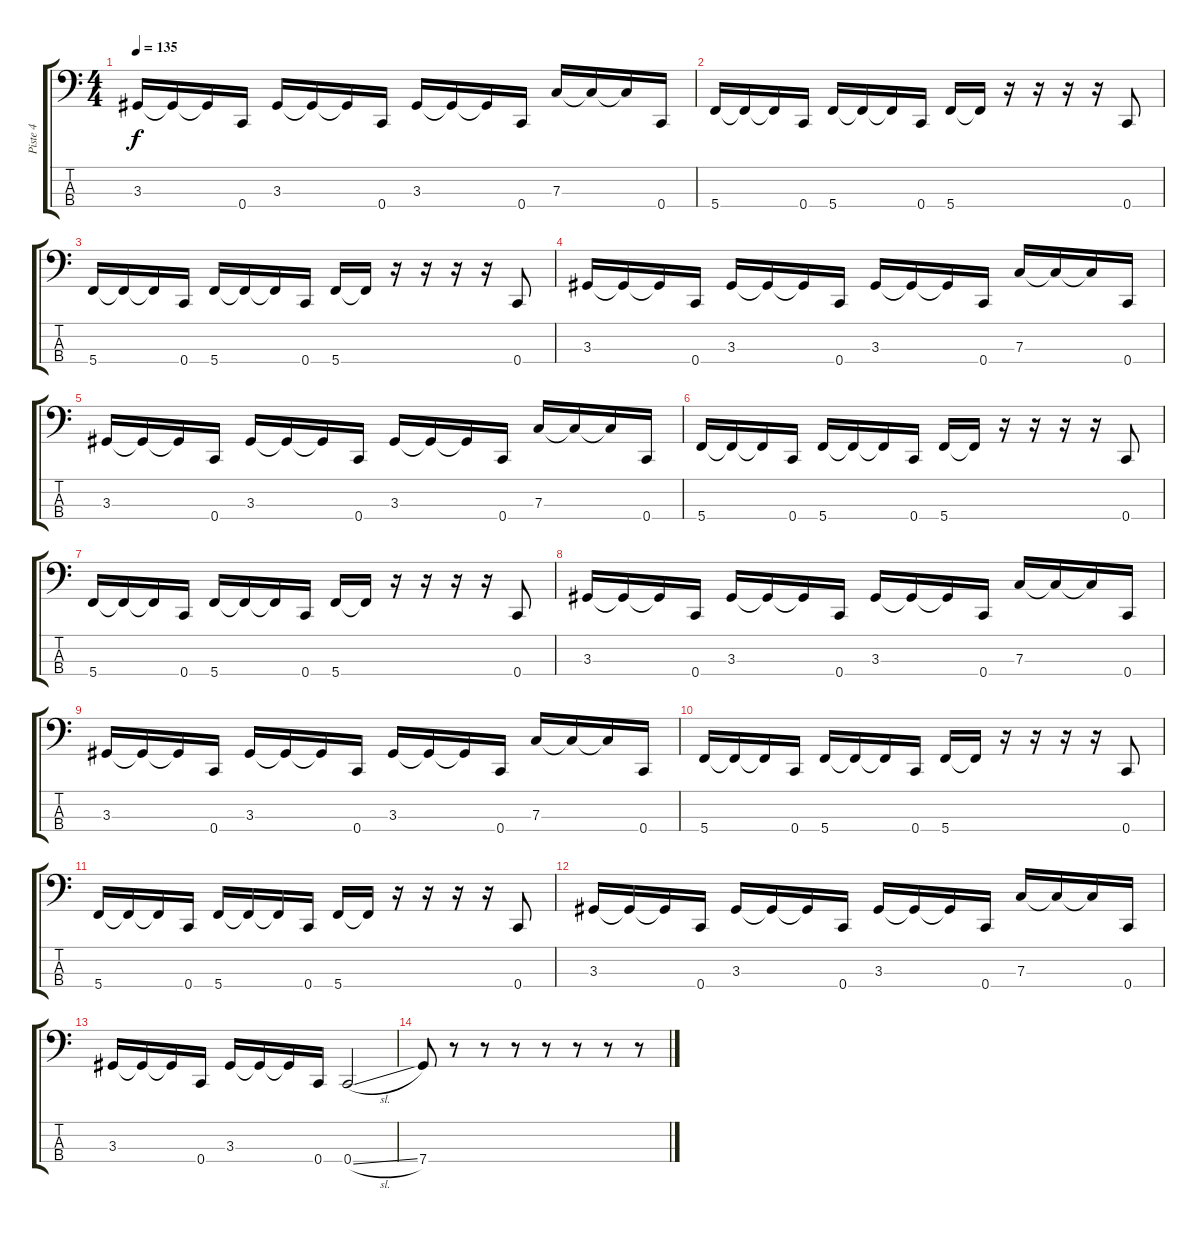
\track ("Piste 4" "Piste 4") {instrument electricbassfinger}
\staff {score tabs}
\tuning (Eb2 Bb1 F1 C1) {hide}
\ts (4 4)
\tempo 135
\clef f4
\ks c
3.3.16{dy f} 3.3{t}.16 3.3{t}.16 0.4.16 3.3.16 3.3{t}.16 3.3{t}.16 0.4.16 3.3.16 3.3{t}.16 3.3{t}.16 0.4.16 7.3.16 7.3{t}.16 7.3{t}.16 0.4.16 |
5.4.16 5.4{t}.16 5.4{t}.16 0.4.16 5.4.16 5.4{t}.16 5.4{t}.16 0.4.16 5.4.16 5.4{t}.16 r.16 r.16 r.16 r.16 0.4.8 |
5.4.16 5.4{t}.16 5.4{t}.16 0.4.16 5.4.16 5.4{t}.16 5.4{t}.16 0.4.16 5.4.16 5.4{t}.16 r.16 r.16 r.16 r.16 0.4.8 |
3.3.16 3.3{t}.16 3.3{t}.16 0.4.16 3.3.16 3.3{t}.16 3.3{t}.16 0.4.16 3.3.16 3.3{t}.16 3.3{t}.16 0.4.16 7.3.16 7.3{t}.16 7.3{t}.16 0.4.16 |
3.3.16 3.3{t}.16 3.3{t}.16 0.4.16 3.3.16 3.3{t}.16 3.3{t}.16 0.4.16 3.3.16 3.3{t}.16 3.3{t}.16 0.4.16 7.3.16 7.3{t}.16 7.3{t}.16 0.4.16 |
5.4.16 5.4{t}.16 5.4{t}.16 0.4.16 5.4.16 5.4{t}.16 5.4{t}.16 0.4.16 5.4.16 5.4{t}.16 r.16 r.16 r.16 r.16 0.4.8 |
5.4.16 5.4{t}.16 5.4{t}.16 0.4.16 5.4.16 5.4{t}.16 5.4{t}.16 0.4.16 5.4.16 5.4{t}.16 r.16 r.16 r.16 r.16 0.4.8 |
3.3.16 3.3{t}.16 3.3{t}.16 0.4.16 3.3.16 3.3{t}.16 3.3{t}.16 0.4.16 3.3.16 3.3{t}.16 3.3{t}.16 0.4.16 7.3.16 7.3{t}.16 7.3{t}.16 0.4.16 |
3.3.16 3.3{t}.16 3.3{t}.16 0.4.16 3.3.16 3.3{t}.16 3.3{t}.16 0.4.16 3.3.16 3.3{t}.16 3.3{t}.16 0.4.16 7.3.16 7.3{t}.16 7.3{t}.16 0.4.16 |
5.4.16 5.4{t}.16 5.4{t}.16 0.4.16 5.4.16 5.4{t}.16 5.4{t}.16 0.4.16 5.4.16 5.4{t}.16 r.16 r.16 r.16 r.16 0.4.8 |
5.4.16 5.4{t}.16 5.4{t}.16 0.4.16 5.4.16 5.4{t}.16 5.4{t}.16 0.4.16 5.4.16 5.4{t}.16 r.16 r.16 r.16 r.16 0.4.8 |
3.3.16 3.3{t}.16 3.3{t}.16 0.4.16 3.3.16 3.3{t}.16 3.3{t}.16 0.4.16 3.3.16 3.3{t}.16 3.3{t}.16 0.4.16 7.3.16 7.3{t}.16 7.3{t}.16 0.4.16 |
3.3.16 3.3{t}.16 3.3{t}.16 0.4.16 3.3.16 3.3{t}.16 3.3{t}.16 0.4.16 0.4{sl}.2 |
7.4.8 r.8 r.8 r.8 r.8 r.8 r.8 r.8
